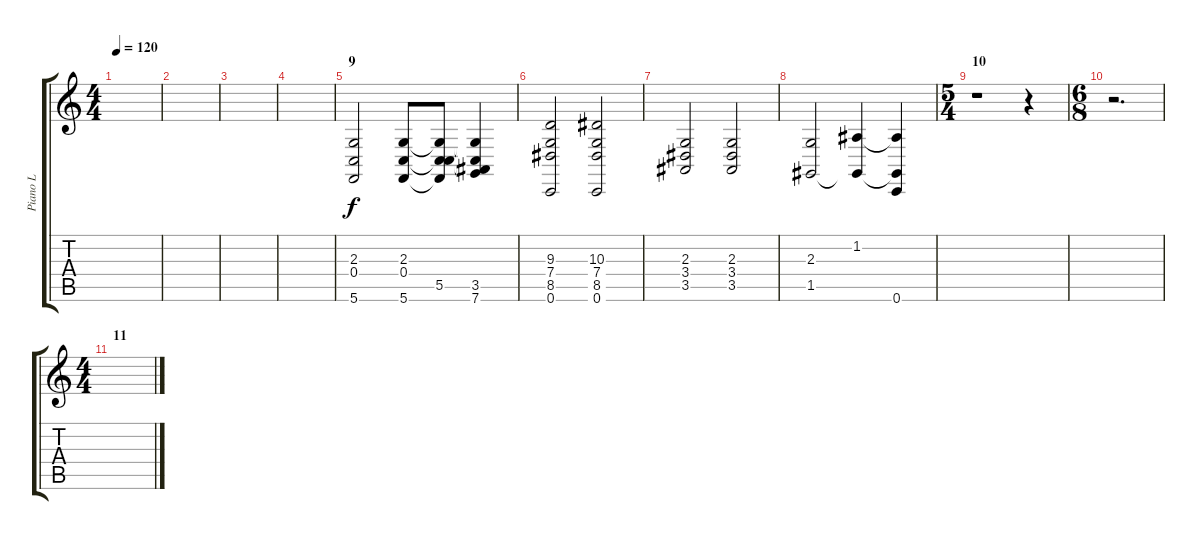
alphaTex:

\track ("Piano L" "Piano L") {instrument acousticgrandpiano}
\staff {score tabs}
\tuning (D4 A3 F3 C3 G2 C2) {hide}
\ts (4 4)
\tempo 120
\clef g2
\ks c
|
|
|
|
\section ("" "9")
(2.3 0.4 5.6).2 (2.3 0.4 5.6).8 (2.3{t} 0.4{t} 5.5 5.6{t}).8 (2.3{t} 0.4{t} 3.5 7.6).4 |
(9.3 7.4 8.5 0.6).2 (10.3 7.4 8.5 0.6).2 |
(2.3 3.4 3.5).2 (2.3 3.4 3.5).2 |
(2.3 1.5).2 (1.2 1.5{t}).4 (1.2{t} 1.5{t} 0.6).4 |
\ts (5 4)
\section ("" "10")
r.1 r.4 |
\ts (6 8)
r.2{d} |
\ts (4 4)
\section ("" "11")
